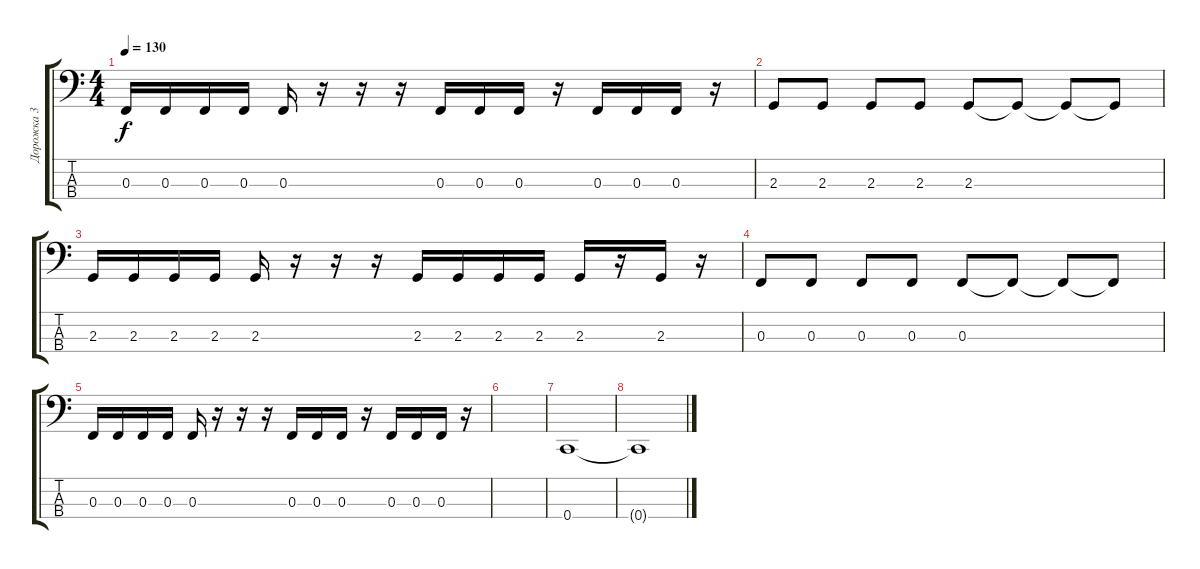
\track ("Дорожка 3" "Дорожка 3") {instrument electricbassfinger}
\staff {score tabs}
\tuning (Eb2 Bb1 F1 C1) {hide}
\ts (4 4)
\tempo 130
\clef f4
\ks c
0.3.16{dy f} 0.3.16 0.3.16 0.3.16 0.3.16 r.16 r.16 r.16 0.3.16 0.3.16 0.3.16 r.16 0.3.16 0.3.16 0.3.16 r.16 |
2.3.8 2.3.8 2.3.8 2.3.8 2.3.8 2.3{t}.8 2.3{t}.8 2.3{t}.8 |
2.3.16 2.3.16 2.3.16 2.3.16 2.3.16 r.16 r.16 r.16 2.3.16 2.3.16 2.3.16 2.3.16 2.3.16 r.16 2.3.16 r.16 |
0.3.8 0.3.8 0.3.8 0.3.8 0.3.8 0.3{t}.8 0.3{t}.8 0.3{t}.8 |
0.3.16 0.3.16 0.3.16 0.3.16 0.3.16 r.16 r.16 r.16 0.3.16 0.3.16 0.3.16 r.16 0.3.16 0.3.16 0.3.16 r.16 |
|
0.4.1 |
0.4{t}.1
